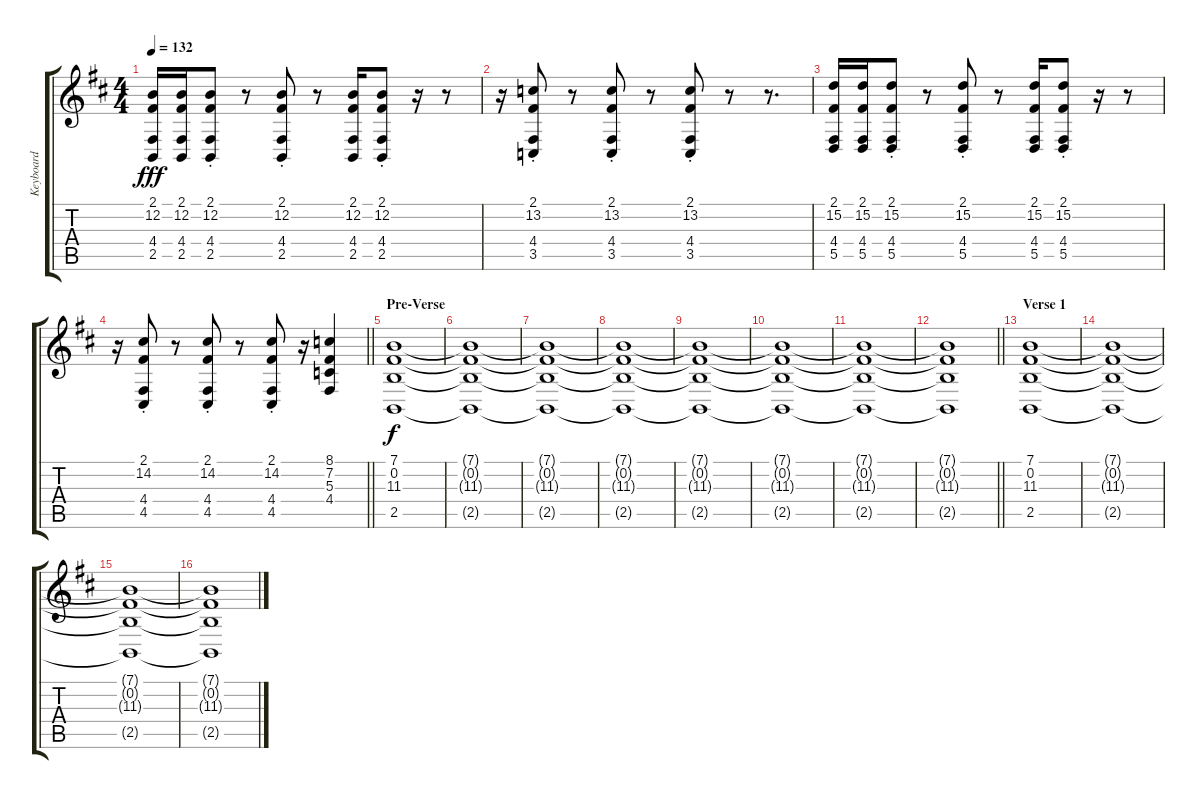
\track ("Keyboard" "Keyboard") {instrument stringensemble1}
\staff {score tabs}
\tuning (E4 B3 G3 D3 A2 E2) {hide}
\ts (4 4)
\tempo 132
\clef g2
\ks d
(2.1 12.2 4.4 2.5).16{dy fff} (2.1 12.2 4.4 2.5).16 (2.1 12.2 4.4{st} 2.5{st}).8 r.8 (2.1 12.2 4.4{st} 2.5{st}).8 r.8 (2.1 12.2 4.4 2.5).16 (2.1 12.2 4.4{st} 2.5{st}).8 r.16 r.8 |
r.16 (2.1 13.2 4.4{st} 3.5).8 r.8 (2.1 13.2 4.4{st} 3.5{st}).8 r.8 (2.1 13.2 4.4{st} 3.5{st}).8 r.8 r.8{d} |
(2.1 15.2 4.4 5.5).16 (2.1 15.2 4.4 5.5).16 (2.1 15.2 4.4{st} 5.5{st}).8 r.8 (2.1 15.2 4.4{st} 5.5{st}).8 r.8 (2.1 15.2 4.4 5.5).16 (2.1 15.2 4.4{st} 5.5{st}).8 r.16 r.8 |
\barLineRight lightlight
r.16 (2.1 14.2 4.4{st} 4.5).8 r.8 (2.1 14.2 4.4{st} 4.5{st}).8 r.8 (2.1 14.2 4.4{st} 4.5{st}).8 r.16 (8.1 7.2 5.3 4.4).4 |
\section ("" "Pre-Verse")
(7.1 0.2 11.3 2.5).1{dy f} |
(7.1{t} 0.2{t} 11.3{t} 2.5{t}).1 |
(7.1{t} 0.2{t} 11.3{t} 2.5{t}).1 |
(7.1{t} 0.2{t} 11.3{t} 2.5{t}).1 |
(7.1{t} 0.2{t} 11.3{t} 2.5{t}).1 |
(7.1{t} 0.2{t} 11.3{t} 2.5{t}).1 |
(7.1{t} 0.2{t} 11.3{t} 2.5{t}).1 |
\barLineRight lightlight
(7.1{t} 0.2{t} 11.3{t} 2.5{t}).1 |
\section ("" "Verse 1")
(7.1 0.2 11.3 2.5).1 |
(7.1{t} 0.2{t} 11.3{t} 2.5{t}).1 |
(7.1{t} 0.2{t} 11.3{t} 2.5{t}).1 |
(7.1{t} 0.2{t} 11.3{t} 2.5{t}).1
